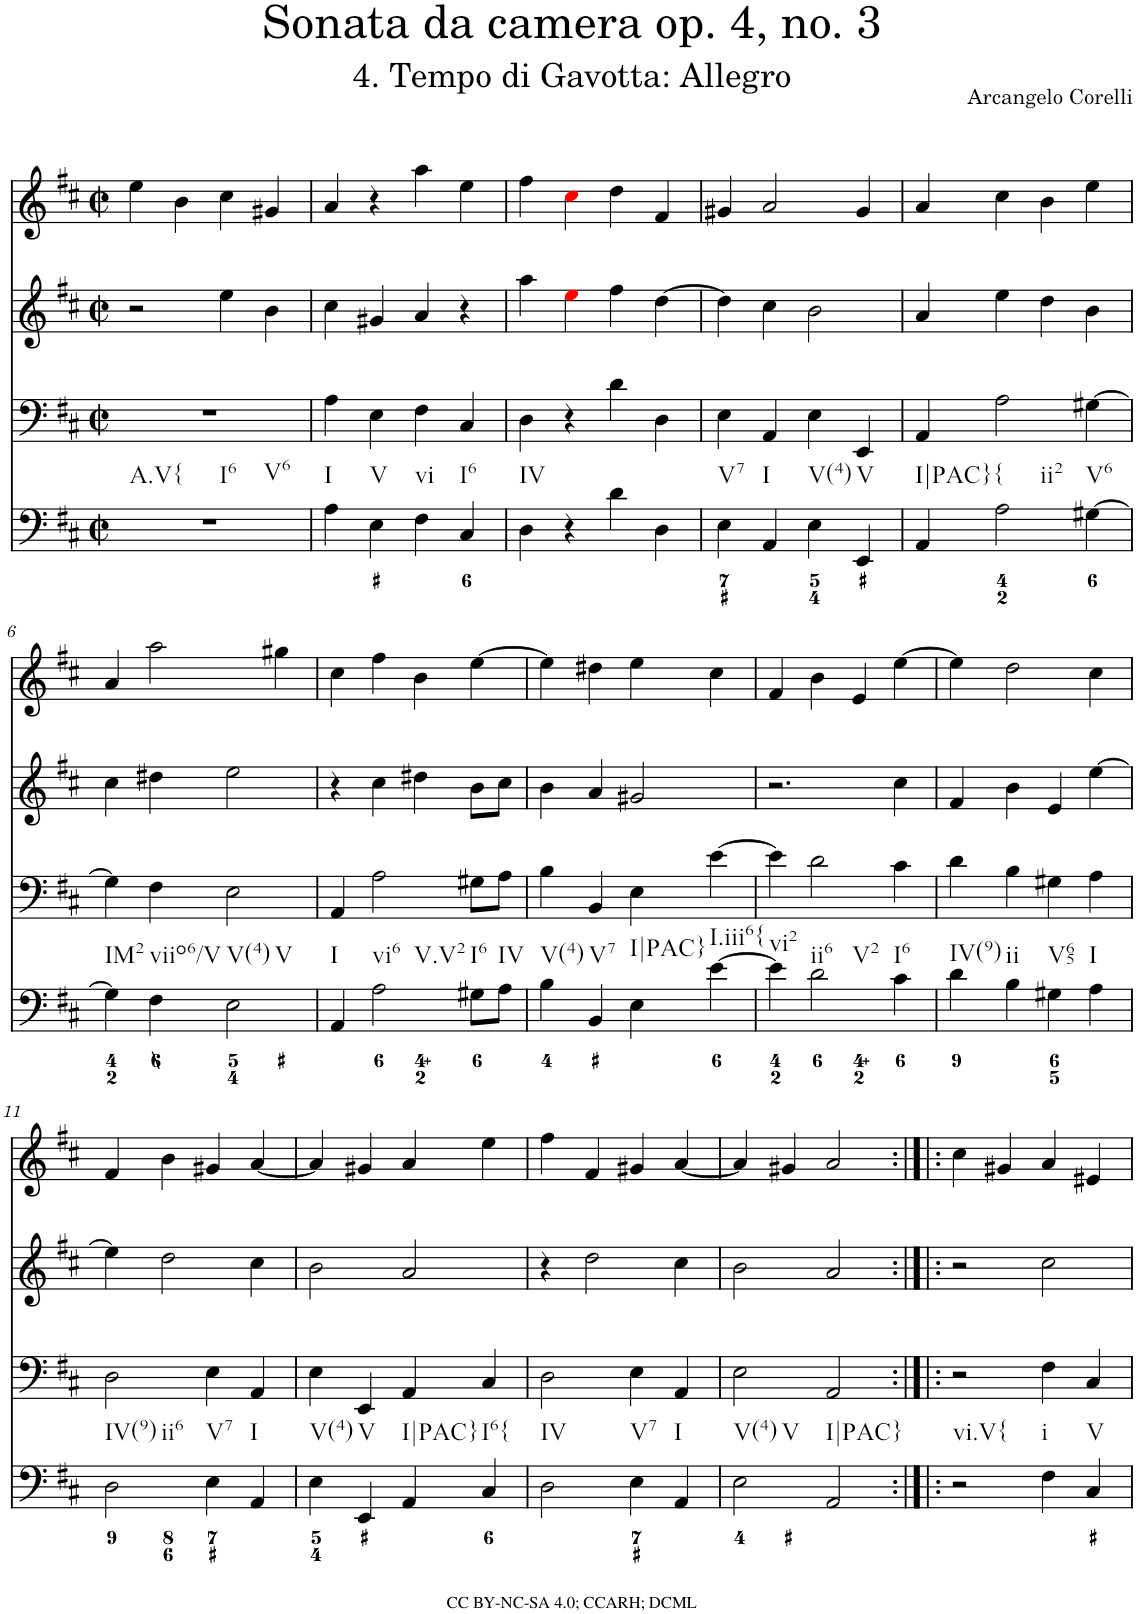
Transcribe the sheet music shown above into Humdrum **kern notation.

**kern	**kern	**kern	**kern
*part4	*part3	*part2	*part1
*staff4	*staff3	*staff2	*staff1
*I"Piano	*I"Piano	*I"Piano	*I"Piano
*I'Pno	*I'Pno	*I'Pno	*I'Pno
*clefF4	*clefF4	*clefG2	*clefG2
*k[f#c#]	*k[f#c#]	*k[f#c#]	*k[f#c#]
*D:	*D:	*D:	*D:
*M2/2	*M2/2	*M2/2	*M2/2
*met(c|)	*met(c|)	*met(c|)	*met(c|)
=1	=1	=1	=1
!LO:TX:b:t=A.V{	!	!	!
!LO:TX:b:t=I6	!	!	!
!LO:TX:b:t=V6	!	!	!
1r	1r	2r	4ee\
.	.	.	4b\
.	.	4ee\	4cc#\
.	.	4b\	4g#X/
=2	=2	=2	=2
!LO:TX:b:t=I	!	!	!
4A\	4A\	4cc#\	4a/
!LO:TX:b:t=V	!	!	!
4E\	4E\	4g#X/	4r
!LO:TX:b:t=vi	!	!	!
4F#\	4F#\	4a/	4aa\
!LO:TX:b:t=I6	!	!	!
4C#/	4C#/	4r	4ee\
=3	=3	=3	=3
!LO:TX:b:t=IV	!	!	!
4D\	4D\	4aa\	4ff#\
4r	4r	4eei\	4cc#i\
4d\	4d\	4ff#\	4dd\
4D\	4D\	[4dd\	4f#/
=4	=4	=4	=4
!LO:TX:b:t=V7	!	!	!
4E\	4E\	4dd\]	4g#X/
!LO:TX:b:t=I	!	!	!
4AA/	4AA/	4cc#\	2a/
!LO:TX:b:t=V(4)	!	!	!
4E\	4E\	2b\	.
!LO:TX:b:t=V	!	!	!
4EE/	4EE/	.	4g#/
=5	=5	=5	=5
!LO:TX:b:t=I|PAC}	!	!	!
4AA/	4AA/	4a/	4a/
!LO:TX:b:t={	!	!	!
!LO:TX:b:t=ii2	!	!	!
2A\	2A\	4ee\	4cc#\
.	.	4dd\	4b\
!LO:TX:b:t=V6	!	!	!
[4G#X\	[4G#X\	4b\	4ee\
!!LO:LB:g=z
=6	=6	=6	=6
!LO:TX:b:t=IM2	!	!	!
4G#\]	4G#\]	4cc#\	4a/
!LO:TX:b:t=viio6/V	!	!	!
4F#\	4F#\	4dd#X\	2aa\
!LO:TX:b:t=V(4)	!	!	!
!LO:TX:b:t=V	!	!	!
2E\	2E\	2ee\	.
.	.	.	4gg#X\
=7	=7	=7	=7
!LO:TX:b:t=I	!	!	!
4AA/	4AA/	4r	4cc#\
!LO:TX:b:t=vi6	!	!	!
!LO:TX:b:t=V.V2	!	!	!
2A\	2A\	4cc#\	4ff#\
.	.	4dd#X\	4b\
!LO:TX:b:t=I6	!	!	!
8G#X\L	8G#X\L	8b\L	[4ee\
!LO:TX:b:t=IV	!	!	!
8A\J	8A\J	8cc#\J	.
=8	=8	=8	=8
!LO:TX:b:t=V(4)	!	!	!
4B\	4B\	4b\	4ee\]
!LO:TX:b:t=V7	!	!	!
4BB/	4BB/	4a/	4dd#X\
!LO:TX:b:t=I|PAC}	!	!	!
4E\	4E\	2g#X/	4ee\
!LO:TX:b:t=I.iii6{	!	!	!
[4e\	[4e\	.	4cc#\
=9	=9	=9	=9
!LO:TX:b:t=vi2	!	!	!
4e\]	4e\]	2.r	4f#/
!LO:TX:b:t=ii6	!	!	!
!LO:TX:b:t=V2	!	!	!
2d\	2d\	.	4b\
.	.	.	4e/
!LO:TX:b:t=I6	!	!	!
4c#\	4c#\	4cc#\	[4ee\
=10	=10	=10	=10
!LO:TX:b:t=IV(9)	!	!	!
4d\	4d\	4f#/	4ee\]
!LO:TX:b:t=ii	!	!	!
4B\	4B\	4b\	2dd\
!LO:TX:b:t=V65	!	!	!
4G#X\	4G#X\	4e/	.
!LO:TX:b:t=I	!	!	!
4A\	4A\	[4ee\	4cc#\
!!LO:LB:g=z
=11	=11	=11	=11
!LO:TX:b:t=IV(9)	!	!	!
!LO:TX:b:t=ii6	!	!	!
2D\	2D\	4ee\]	4f#/
.	.	2dd\	4b\
!LO:TX:b:t=V7	!	!	!
4E\	4E\	.	4g#X/
!LO:TX:b:t=I	!	!	!
4AA/	4AA/	4cc#\	[4a/
=12	=12	=12	=12
!LO:TX:b:t=V(4)	!	!	!
4E\	4E\	2b\	4a/]
!LO:TX:b:t=V	!	!	!
4EE/	4EE/	.	4g#X/
!LO:TX:b:t=I|PAC}	!	!	!
4AA/	4AA/	2a/	4a/
!LO:TX:b:t=I6{	!	!	!
4C#/	4C#/	.	4ee\
=13	=13	=13	=13
!LO:TX:b:t=IV	!	!	!
2D\	2D\	4r	4ff#\
.	.	2dd\	4f#/
!LO:TX:b:t=V7	!	!	!
4E\	4E\	.	4g#X/
!LO:TX:b:t=I	!	!	!
4AA/	4AA/	4cc#\	[4a/
=14	=14	=14	=14
!LO:TX:b:t=V(4)	!	!	!
!LO:TX:b:t=V	!	!	!
2E\	2E\	2b\	4a/]
.	.	.	4g#X/
!LO:TX:b:t=I|PAC}	!	!	!
2AA/	2AA/	2a/	2a/
=15:|!|:	=15:|!|:	=15:|!|:	=15:|!|:
!LO:TX:b:t=vi.V{	!	!	!
2r	2r	2r	4cc#\
.	.	.	4g#X/
!LO:TX:b:t=i	!	!	!
4F#\	4F#\	2cc#\	4a/
!LO:TX:b:t=V	!	!	!
4C#/	4C#/	.	4e#X/
=	=	=	=
*-	*-	*-	*-
